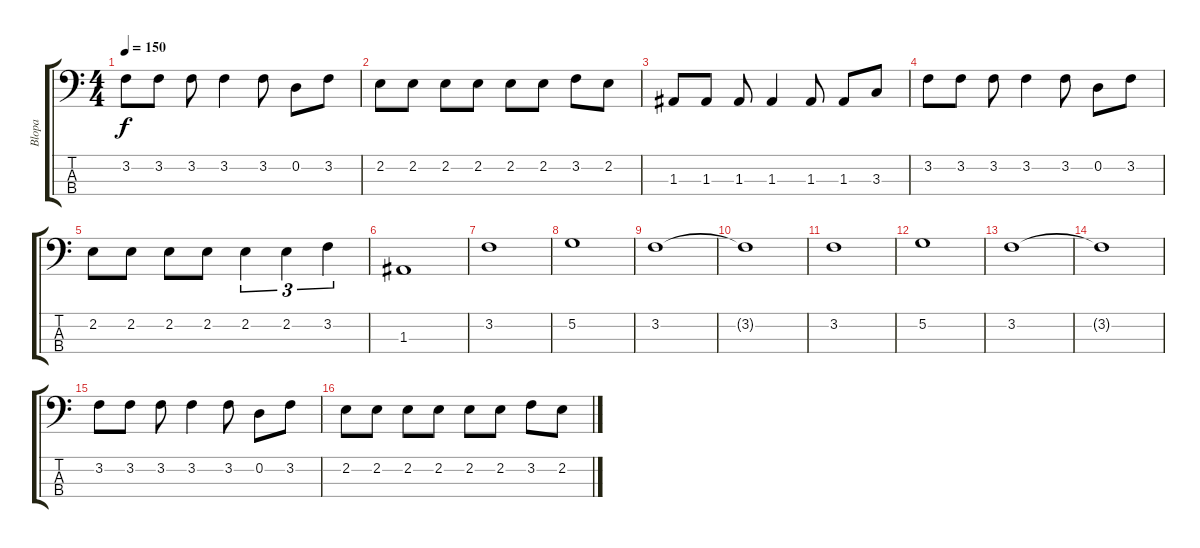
\track ("Blopa" "Blopa") {instrument electricbassfinger}
\staff {score tabs}
\tuning (G2 D2 A1 E1) {hide}
\ts (4 4)
\tempo 150
\clef f4
\ks c
3.2.8{dy f} 3.2.8 3.2.8 3.2.4 3.2.8 0.2.8 3.2.8 |
2.2.8 2.2.8 2.2.8 2.2.8 2.2.8 2.2.8 3.2.8 2.2.8 |
1.3.8 1.3.8 1.3.8 1.3.4 1.3.8 1.3.8 3.3.8 |
3.2.8 3.2.8 3.2.8 3.2.4 3.2.8 0.2.8 3.2.8 |
2.2.8 2.2.8 2.2.8 2.2.8 2.2.4{tu (3 2)} 2.2.4{tu (3 2)} 3.2.4{tu (3 2)} |
1.3.1 |
3.2.1 |
5.2.1 |
3.2.1 |
3.2{t}.1 |
3.2.1 |
5.2.1 |
3.2.1 |
3.2{t}.1 |
3.2.8 3.2.8 3.2.8 3.2.4 3.2.8 0.2.8 3.2.8 |
2.2.8 2.2.8 2.2.8 2.2.8 2.2.8 2.2.8 3.2.8 2.2.8
